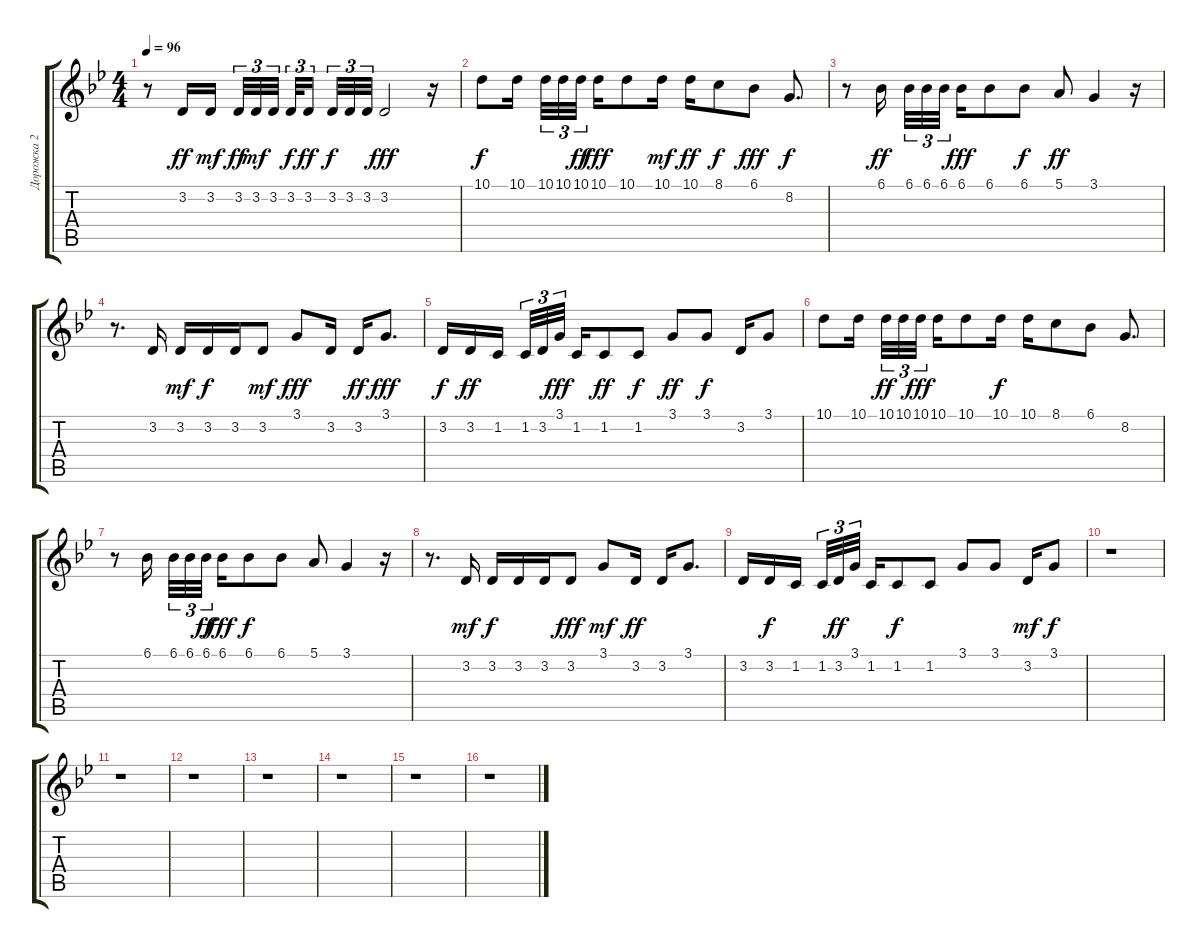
\track ("Дорожка 2" "Дорожка 2") {instrument stringensemble1}
\staff {score tabs}
\tuning (E4 B3 G3 D3 A2 E2) {hide}
\ts (4 4)
\tempo 96
\clef g2
\ks bb
r.8{dy ff} 3.2.16 3.2.16{dy mf} 3.2.32{tu (3 2) dy ff} 3.2.32{tu (3 2) dy mf} 3.2.32{tu (3 2) beam splitsecondary} 3.2.32{tu (3 2) dy f} 3.2.16{tu (3 2) dy ff beam splitsecondary} 3.2.32{tu (3 2) dy f} 3.2.32{tu (3 2)} 3.2.32{tu (3 2)} 3.2.2{dy fff} r.16 |
10.1.8{dy f balance 13 instrument acousticguitarsteel} 10.1.16{balance 13 beam splitsecondary} 10.1.32{tu (3 2) balance 13} 10.1.32{tu (3 2)} 10.1.32{tu (3 2) dy ff} 10.1.16{dy fff balance 13} 10.1.8 10.1.16{dy mf} 10.1.16{dy ff} 8.1.8{dy f} 6.1.8{dy fff} 8.2.8{d dy f} |
r.8 6.1.16{dy ff beam splitsecondary} 6.1.32{tu (3 2)} 6.1.32{tu (3 2)} 6.1.32{tu (3 2)} 6.1.16{dy fff} 6.1.8 6.1.8{dy f} 5.1.8{dy ff} 3.1.4 r.16 |
r.8{d} 3.2.16 3.2.16{dy mf} 3.2.16{dy f} 3.2.16 3.2.8{dy mf} 3.1.8{dy fff} 3.2.16 3.2.16{dy ff} 3.1.8{d dy fff} |
3.2.16{dy f} 3.2.16{dy ff} 1.2.16{beam splitsecondary} 1.2.32{tu (3 2)} 3.2.32{tu (3 2)} 3.1.32{tu (3 2) dy fff} 1.2.16 1.2.8{dy ff} 1.2.8{dy f} 3.1.8{dy ff} 3.1.8{dy f} 3.2.16 3.1.8 |
10.1.8 10.1.16{beam splitsecondary} 10.1.32{tu (3 2) dy ff} 10.1.32{tu (3 2)} 10.1.32{tu (3 2) dy fff} 10.1.16 10.1.8 10.1.16{dy f} 10.1.16 8.1.8 6.1.8 8.2.8{d} |
r.8 6.1.16{beam splitsecondary} 6.1.32{tu (3 2)} 6.1.32{tu (3 2)} 6.1.32{tu (3 2) dy ff} 6.1.16{dy fff} 6.1.8{dy f} 6.1.8 5.1.8 3.1.4 r.16 |
r.8{d} 3.2.16{dy mf} 3.2.16{dy f} 3.2.16 3.2.16 3.2.8{dy fff} 3.1.8{dy mf} 3.2.16{dy ff} 3.2.16 3.1.8{d} |
3.2.16 3.2.16{dy f} 1.2.16{beam splitsecondary} 1.2.32{tu (3 2)} 3.2.32{tu (3 2) dy ff} 3.1.32{tu (3 2)} 1.2.16 1.2.8{dy f} 1.2.8 3.1.8 3.1.8 3.2.16{dy mf} 3.1.8{dy f} |
r.1 |
r.1 |
r.1 |
r.1 |
r.1 |
r.1 |
r.1
